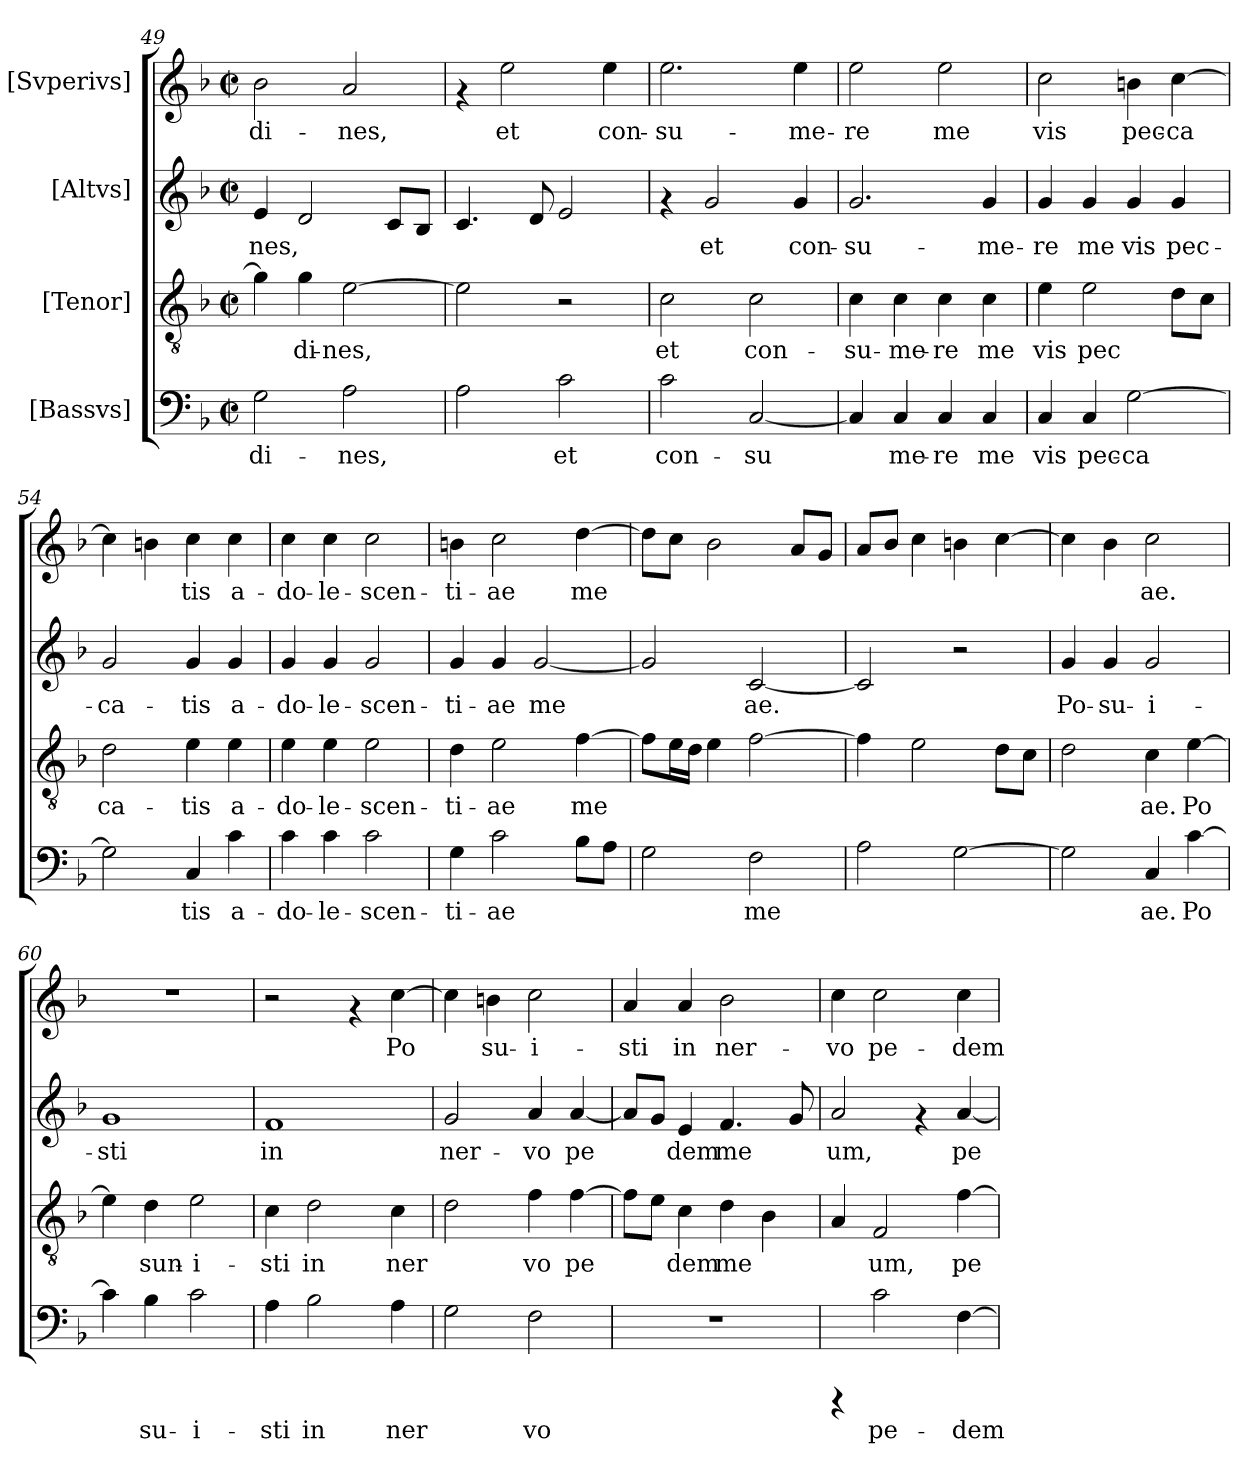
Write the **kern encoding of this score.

**kern	**text	**kern	**text	**kern	**text	**kern	**text
*part4	*part4	*part3	*part3	*part2	*part2	*part1	*part1
*staff4	*staff4	*staff3	*staff3	*staff2	*staff2	*staff1	*staff1
*I"[Bassvs]	*	*I"[Tenor]	*	*I"[Altvs]	*	*I"[Svperivs]	*
*clefF4	*	*clefGv2	*	*clefG2	*	*clefG2	*
*k[b-]	*	*k[b-]	*	*k[b-]	*	*k[b-]	*
*F:	*	*F:	*	*F:	*	*F:	*
*M2/2	*	*M2/2	*	*M2/2	*	*M2/2	*
*met(c|)	*	*met(c|)	*	*met(c|)	*	*met(c|)	*
=49	=49	=49	=49	=49	=49	=49	=49
!	!LO:LY:b:cj	!	!LO:LY:b:cj	!	!LO:LY:b:cj	!	!LO:LY:b
2G\	-di-	4g\]	--	4e/	-nes,	2b-\	-di-
!	!	!	!LO:LY:b:cj	!	!LO:LY:b:cj	!	!
.	.	4g\	-di-	2d/	.	.	.
!	!LO:LY:b:cj	!	!LO:LY:b:cj	!	!	!	!LO:LY:b
2A\	-nes,	[<2e\	-nes,	.	.	2a/	-nes,
!	!	!	!	!	!LO:LY:b:cj	!	!
.	.	.	.	8c/L	.	.	.
!	!	!	!	!	!LO:LY:b:cj	!	!
.	.	.	.	8B-/J	.	.	.
!!LO:PB:g=z
=50	=50	=50	=50	=50	=50	=50	=50
!	!LO:LY:b:cj	!	!LO:LY:b:cj	!	!LO:LY:b:cj	!	!
2A\	.	2e\]	.	4.c/	.	4rf	.
!	!	!	!	!	!	!	!LO:LY:b
.	.	.	.	.	.	2ee\	et
!	!	!	!	!	!LO:LY:b:cj	!	!
.	.	.	.	8d/	.	.	.
!	!LO:LY:b:cj	!	!	!	!LO:LY:b:cj	!	!
2c\	et	2r	.	2e/	.	.	.
!	!	!	!	!	!	!	!LO:LY:b
.	.	.	.	.	.	4ee\	con-
=51	=51	=51	=51	=51	=51	=51	=51
!	!LO:LY:b:cj	!	!LO:LY:b:cj	!	!	!	!LO:LY:b
2c\	con-	2c\	et	4rf	.	2.ee\	-su-
!	!	!	!	!	!LO:LY:b:cj	!	!
.	.	.	.	2g/	et	.	.
!	!LO:LY:b:cj	!	!LO:LY:b:cj	!	!	!	!
[<2C/	-su-	2c\	con-	.	.	.	.
!	!	!	!	!	!LO:LY:b:cj	!	!LO:LY:b
.	.	.	.	4g/	con-	4ee\	-me-
=52	=52	=52	=52	=52	=52	=52	=52
!	!LO:LY:b:cj	!	!LO:LY:b:cj	!	!LO:LY:b:cj	!	!LO:LY:b
4C/]	--	4c\	-su-	2.g/	-su-	2ee\	-re
!	!LO:LY:b:cj	!	!LO:LY:b:cj	!	!	!	!
4C/	-me-	4c\	-me-	.	.	.	.
!	!LO:LY:b:cj	!	!LO:LY:b:cj	!	!	!	!LO:LY:b
4C/	-re	4c\	-re	.	.	2ee\	me
!	!LO:LY:b:cj	!	!LO:LY:b:cj	!	!LO:LY:b:cj	!	!
4C/	me	4c\	me	4g/	-me-	.	.
=53	=53	=53	=53	=53	=53	=53	=53
!	!LO:LY:b:cj	!	!LO:LY:b:cj	!	!LO:LY:b:cj	!	!LO:LY:b
4C/	vis	4e\	vis	4g/	-re	2cc\	vis
!	!LO:LY:b:cj	!	!LO:LY:b:cj	!	!LO:LY:b:cj	!	!
4C/	pec-	2e\	pec-	4g/	me	.	.
!	!LO:LY:b:cj	!	!	!	!LO:LY:b:cj	!	!LO:LY:b
[>2G\	-ca-	.	.	4g/	vis	4bn\	pec-
!	!	!	!LO:LY:b:cj	!	!LO:LY:b:cj	!	!LO:LY:b
.	.	8d\L	--	4g/	pec-	[>4cc\	-ca-
!	!	!	!LO:LY:b:cj	!	!	!	!
.	.	8c\J	--	.	.	.	.
=54	=54	=54	=54	=54	=54	=54	=54
!	!LO:LY:b:cj	!	!LO:LY:b:cj	!	!LO:LY:b:cj	!	!LO:LY:b
2G\]	--	2d\	-ca-	2g/	-ca-	4cc\]	--
!	!	!	!	!	!	!	!LO:LY:b
.	.	.	.	.	.	4b\	--
!	!LO:LY:b:cj	!	!LO:LY:b:cj	!	!LO:LY:b:cj	!	!LO:LY:b
4C/	-tis	4e\	-tis	4g/	-tis	4cc\	-tis
!	!LO:LY:b:cj	!	!LO:LY:b:cj	!	!LO:LY:b:cj	!	!LO:LY:b
4c\	a-	4e\	a-	4g/	a-	4cc\	a-
=55	=55	=55	=55	=55	=55	=55	=55
!	!LO:LY:b:cj	!	!LO:LY:b:cj	!	!LO:LY:b:cj	!	!LO:LY:b
4c\	-do-	4e\	-do-	4g/	-do-	4cc\	-do-
!	!LO:LY:b:cj	!	!LO:LY:b:cj	!	!LO:LY:b:cj	!	!LO:LY:b
4c\	-le-	4e\	-le-	4g/	-le-	4cc\	-le-
!	!LO:LY:b:cj	!	!LO:LY:b:cj	!	!LO:LY:b:cj	!	!LO:LY:b
2c\	-scen-	2e\	-scen-	2g/	-scen-	2cc\	-scen-
=56	=56	=56	=56	=56	=56	=56	=56
!	!LO:LY:b:cj	!	!LO:LY:b:cj	!	!LO:LY:b:cj	!	!LO:LY:b
4G\	-ti-	4d\	-ti-	4g/	-ti-	4b\	-ti-
!	!LO:LY:b:cj	!	!LO:LY:b:cj	!	!LO:LY:b:cj	!	!LO:LY:b
2c\	-ae	2e\	-ae	4g/	-ae	2cc\	-ae
!	!	!	!	!	!LO:LY:b:cj	!	!
.	.	.	.	[>2g/	me-	.	.
!	!LO:LY:b:cj	!	!LO:LY:b:cj	!	!	!	!LO:LY:b
8B-\L	.	[>4f\	me-	.	.	[>4dd\	me-
!	!LO:LY:b:cj	!	!	!	!	!	!
8A\J	.	.	.	.	.	.	.
!!LO:PB:g=z
=57	=57	=57	=57	=57	=57	=57	=57
!	!LO:LY:b:cj	!	!LO:LY:b:cj	!	!LO:LY:b:cj	!	!LO:LY:b
2G\	.	8f\L]	--	2g/]	--	8dd\L]	--
!	!	!	!LO:LY:b:cj	!	!	!	!LO:LY:b
.	.	16e\	--	.	.	8cc\J	--
!	!	!	!LO:LY:b:cj	!	!	!	!
.	.	16d\J	--	.	.	.	.
!	!	!	!LO:LY:b:cj	!	!	!	!LO:LY:b
.	.	4e\	--	.	.	2b-\	--
!	!LO:LY:b:cj	!	!LO:LY:b:cj	!	!LO:LY:b:cj	!	!
2F\	me-	[>2f\	--	[<2c/	-ae.	.	.
!	!	!	!	!	!	!	!LO:LY:b
.	.	.	.	.	.	8a/L	--
!	!	!	!	!	!	!	!LO:LY:b
.	.	.	.	.	.	8g/J	--
=58	=58	=58	=58	=58	=58	=58	=58
!	!LO:LY:b:cj	!	!LO:LY:b:cj	!	!LO:LY:b:cj	!	!LO:LY:b
2A\	--	4f\]	--	2c/]	.	8a/L	--
!	!	!	!	!	!	!	!LO:LY:b
.	.	.	.	.	.	8b-/J	--
!	!	!	!LO:LY:b:cj	!	!	!	!LO:LY:b
.	.	2e\	--	.	.	4cc\	--
!	!LO:LY:b:cj	!	!	!	!	!	!LO:LY:b
[>2G\	--	.	.	2r	.	4b\	--
!	!	!	!LO:LY:b:cj	!	!	!	!LO:LY:b
.	.	8d\L	--	.	.	[>4cc\	--
!	!	!	!LO:LY:b:cj	!	!	!	!
.	.	8c\J	--	.	.	.	.
=59	=59	=59	=59	=59	=59	=59	=59
!	!LO:LY:b:cj	!	!LO:LY:b:cj	!	!LO:LY:b:cj	!	!LO:LY:b
2G\]	--	2d\	--	4g/	Po-	4cc\]	--
!	!	!	!	!	!LO:LY:b:cj	!	!LO:LY:b
.	.	.	.	4g/	-su-	4b-\	--
!	!LO:LY:b:cj	!	!LO:LY:b:cj	!	!LO:LY:b:cj	!	!LO:LY:b
4C/	-ae.	4c\	-ae.	2g/	-i-	2cc\	-ae.
!	!LO:LY:b:cj	!	!LO:LY:b:cj	!	!	!	!
[>4c\	Po-	[>4e\	Po-	.	.	.	.
=60	=60	=60	=60	=60	=60	=60	=60
!	!LO:LY:b:cj	!	!LO:LY:b:cj	!	!LO:LY:b:cj	!	!
4c\]	--	4e\]	--	1g	-sti	1r	.
!	!LO:LY:b:cj	!	!LO:LY:b:cj	!	!	!	!
4B-\	-su-	4d\	-sun-	.	.	.	.
!	!LO:LY:b:cj	!	!LO:LY:b:cj	!	!	!	!
2c\	-i-	2e\	-i-	.	.	.	.
=61	=61	=61	=61	=61	=61	=61	=61
!	!LO:LY:b:cj	!	!LO:LY:b:cj	!	!LO:LY:b:cj	!	!
4A\	-sti	4c\	-sti	1f	in	2r	.
!	!LO:LY:b:cj	!	!LO:LY:b:cj	!	!	!	!
2B-\	in	2d\	in	.	.	.	.
.	.	.	.	.	.	4rf	.
!	!LO:LY:b:cj	!	!LO:LY:b:cj	!	!	!	!LO:LY:b
4A\	ner-	4c\	ner-	.	.	[>4cc\	Po-
=62	=62	=62	=62	=62	=62	=62	=62
!	!LO:LY:b:cj	!	!LO:LY:b:cj	!	!LO:LY:b:cj	!	!LO:LY:b
2G\	--	2d\	--	2g/	ner-	4cc\]	--
!	!	!	!	!	!	!	!LO:LY:b
.	.	.	.	.	.	4b\	-su-
!	!LO:LY:b:cj	!	!LO:LY:b:cj	!	!LO:LY:b:cj	!	!LO:LY:b
2F\	-vo	4f\	-vo	4a/	-vo	2cc\	-i-
!	!	!	!LO:LY:b:cj	!	!LO:LY:b:cj	!	!
.	.	[<4f\	pe-	[<4a/	pe-	.	.
!!LO:LB:g=z
=63	=63	=63	=63	=63	=63	=63	=63
!	!	!	!LO:LY:b:cj	!	!LO:LY:b:cj	!	!LO:LY:b
1r	.	8f\L]	--	8a/L]	--	4a/	-sti
!	!	!	!LO:LY:b:cj	!	!LO:LY:b:cj	!	!
.	.	8e\J	--	8g/J	--	.	.
!	!	!	!LO:LY:b:cj	!	!LO:LY:b:cj	!	!LO:LY:b
.	.	4c\	-dem	4e/	-dem	4a/	in
!	!	!	!LO:LY:b:cj	!	!LO:LY:b:cj	!	!LO:LY:b
.	.	4d\	me-	4.f/	me-	2b-\	ner-
!	!	!	!LO:LY:b:cj	!	!	!	!
.	.	4B-\	--	.	.	.	.
!	!	!	!	!	!LO:LY:b:cj	!	!
.	.	.	.	8g/	--	.	.
=64	=64	=64	=64	=64	=64	=64	=64
!	!	!	!LO:LY:b:cj	!	!LO:LY:b:cj	!	!LO:LY:b
4rCCC	.	4A/	--	2a/	-um,	4cc\	-vo
!	!LO:LY:b:cj	!	!LO:LY:b:cj	!	!	!	!LO:LY:b
2c\	pe-	2F/	-um,	.	.	2cc\	pe-
.	.	.	.	4rf	.	.	.
!	!LO:LY:b:cj	!	!LO:LY:b:cj	!	!LO:LY:b:cj	!	!LO:LY:b
[>4F\	-dem	[>4f\	pe-	[<4a/	pe-	4cc\	-dem
=	=	=	=	=	=	=	=
*-	*-	*-	*-	*-	*-	*-	*-
